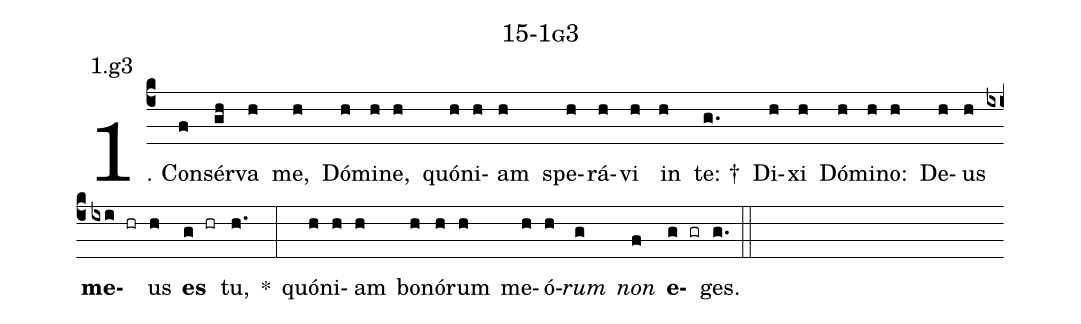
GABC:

name: 15-1g3;
annotation: 1.g3;
%%
(c4)1. Con(f)sér(gh)va(h) me,(h) Dó(h)mi(h)ne,(h) quón(h)i(h)am(h) spe(h)rá(h)vi(h) in(h) te: †(g.) Di(h)xi(h) Dó(h)mi(h)no:(h) De(h)us(h) <b>me</b>(ixi hr)us(h) <b>es</b>(g hr) tu,(h.) *(:) quón(h)i(h)am(h) bo(h)nó(h)rum(h) me(h)ó(h)<i>rum</i>(g) <i>non</i>(f) <b>e</b>(g gr)ges.(g.) (::)
